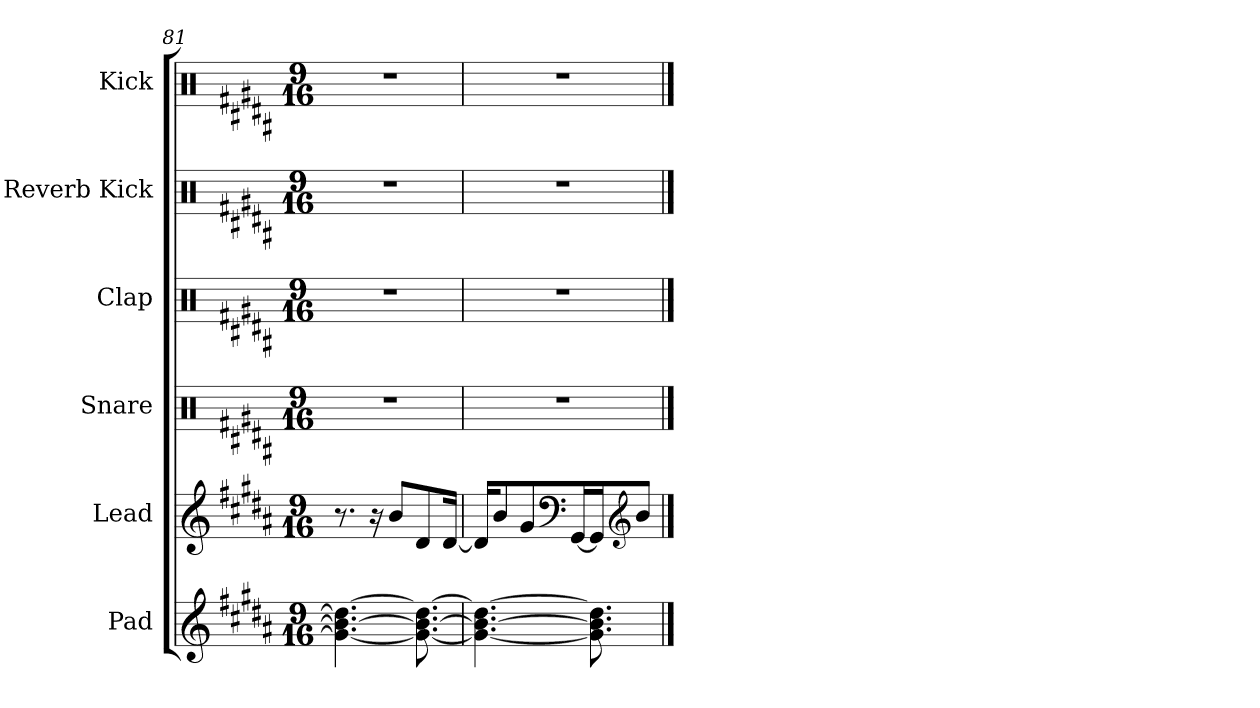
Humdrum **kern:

**kern	**kern	**kern	**kern	**kern	**kern
*part6	*part5	*part4	*part3	*part2	*part1
*staff6	*staff5	*staff4	*staff3	*staff2	*staff1
*I"Pad	*I"Lead	*I"Snare	*I"Clap	*I"Reverb Kick	*I"Kick
*I'Pad	*I'Lead	*I'Snare	*I'Clap	*I'R. Kick	*I'Kick
*clefG2	*clefG2	*clefX	*clefX	*clefX	*clefX
*k[f#c#g#d#a#]	*k[f#c#g#d#a#]	*k[f#c#g#d#a#]	*k[f#c#g#d#a#]	*k[f#c#g#d#a#]	*k[f#c#g#d#a#]
*M9/16	*M9/16	*M9/16	*M9/16	*M9/16	*M9/16
=81	=81	=81	=81	=81	=81
4.g#\_ 4.b\_ 4.dd#\_	8.r	16%9r	16%9r	16%9r	16%9r
.	16r	.	.	.	.
.	8b/L	.	.	.	.
8.g#\_ 8.b\_ 8.dd#\_	8d#/	.	.	.	.
.	[16d#/Jk	.	.	.	.
=82	=82	=82	=82	=82	=82
4.g#\_ 4.b\_ 4.dd#\_	16d#/KL]	16%9r	16%9r	16%9r	16%9r
.	8b/	.	.	.	.
.	8g#/	.	.	.	.
*	*clefF4	*	*	*	*
.	[16GG#/L	.	.	.	.
8.g#\] 8.b\] 8.dd#\]	16GG#/J]	.	.	.	.
*	*clefG2	*	*	*	*
.	8b/J	.	.	.	.
==	==	==	==	==	==
*-	*-	*-	*-	*-	*-
